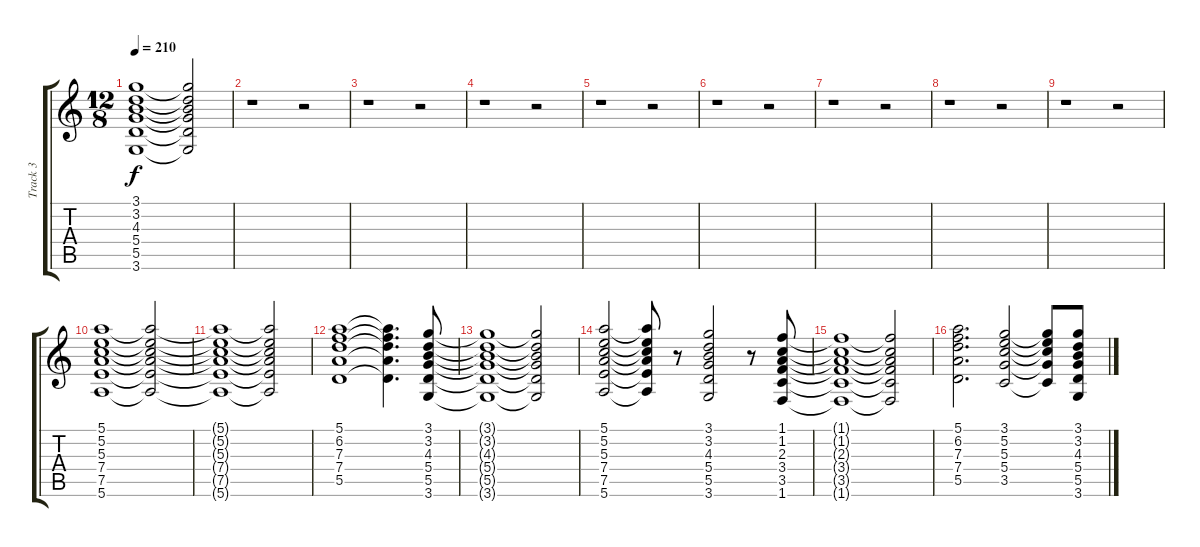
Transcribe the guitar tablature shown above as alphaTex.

\track ("Track 3" "Track 3") {instrument overdrivenguitar}
\staff {score tabs}
\tuning (E4 B3 G3 D3 A2 E2) {hide}
\ts (12 8)
\tempo 210
\clef g2
\ks c
(3.1{t} 3.2{t} 4.3{t} 5.4{t} 5.5{t} 3.6{t}).1{dy f} (3.1{t} 3.2{t} 4.3{t} 5.4{t} 5.5{t} 3.6{t}).2 |
r.1 r.2 |
r.1 r.2 |
r.1 r.2 |
r.1 r.2 |
r.1 r.2 |
r.1 r.2 |
r.1 r.2 |
r.1 r.2 |
(5.1 5.2 5.3 7.4 7.5 5.6).1 (5.1{t} 5.2{t} 5.3{t} 7.4{t} 7.5{t} 5.6{t}).2 |
(5.1{t} 5.2{t} 5.3{t} 7.4{t} 7.5{t} 5.6{t}).1 (5.1{t} 5.2{t} 5.3{t} 7.4{t} 7.5{t} 5.6{t}).2 |
(5.1 6.2 7.3 7.4 5.5).1 (5.1{t} 6.2{t} 7.3{t} 7.4{t} 5.5{t}).4{d} (3.1 3.2 4.3 5.4 5.5 3.6).8 |
(3.1{t} 3.2{t} 4.3{t} 5.4{t} 5.5{t} 3.6{t}).1 (3.1{t} 3.2{t} 4.3{t} 5.4{t} 5.5{t} 3.6{t}).2 |
(5.1 5.2 5.3 7.4 7.5 5.6).2 (5.1{t} 5.2{t} 5.3{t} 7.4{t} 7.5{t} 5.6{t}).8 r.8 (3.1 3.2 4.3 5.4 5.5 3.6).2 r.8 (1.1 1.2 2.3 3.4 3.5 1.6).8 |
(1.1{t} 1.2{t} 2.3{t} 3.4{t} 3.5{t} 1.6{t}).1 (1.1{t} 1.2{t} 2.3{t} 3.4{t} 3.5{t} 1.6{t}).2 |
(5.1 6.2 7.3 7.4 5.5).2{d} (3.1 5.2 5.3 5.4 3.5).2 (3.1{t} 5.2{t} 5.3{t} 5.4{t} 3.5{t}).8 (3.1 3.2 4.3 5.4 5.5 3.6).8
